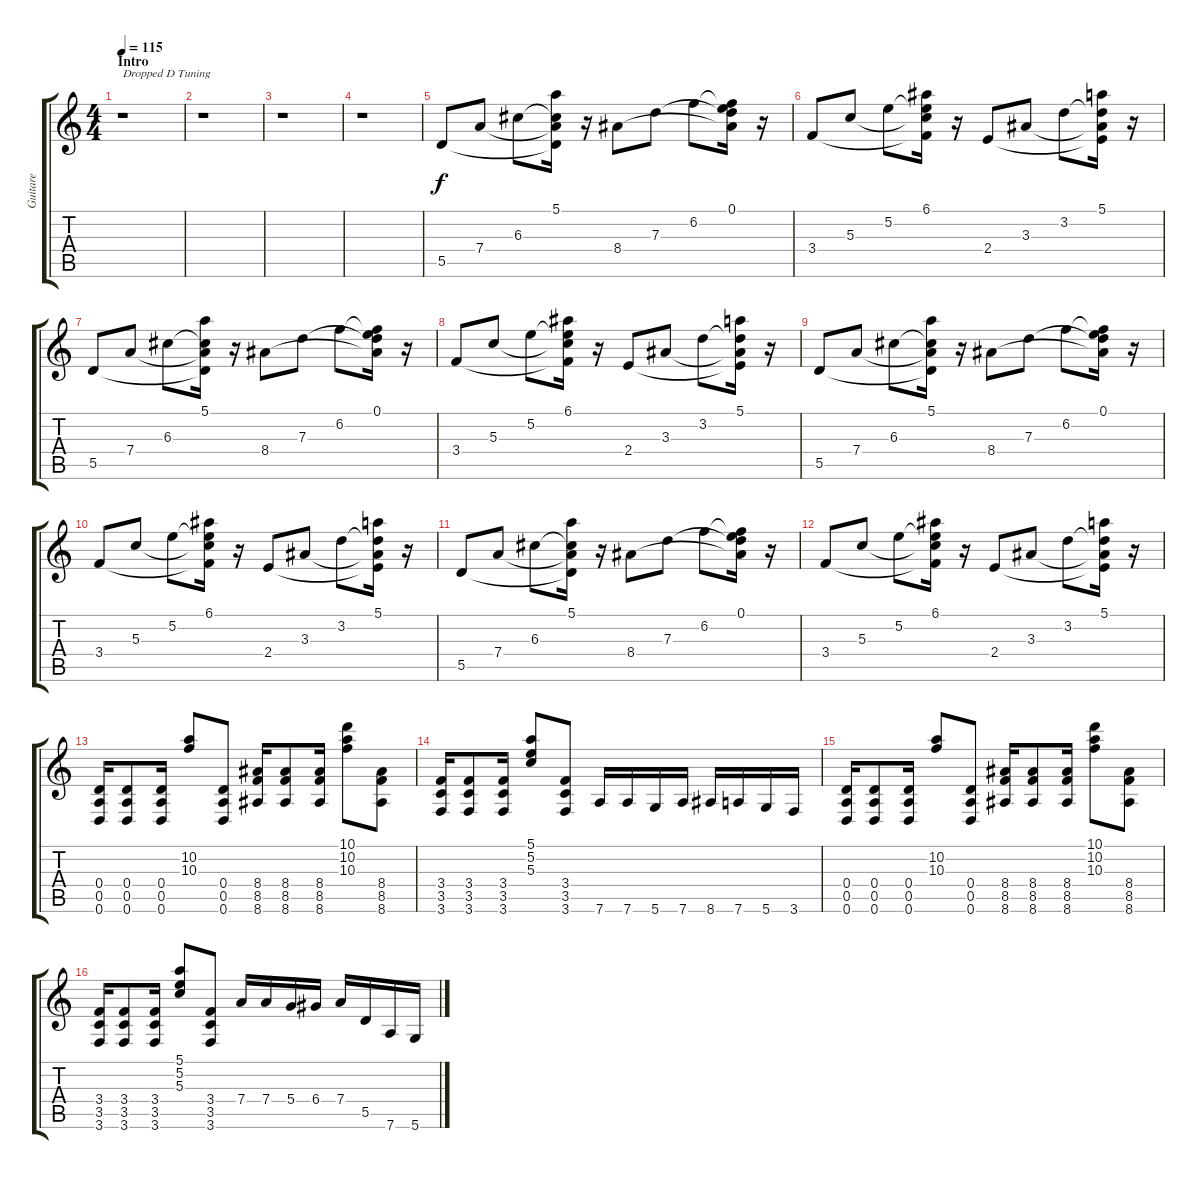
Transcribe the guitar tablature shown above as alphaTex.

\track ("Guitare" "Guitare") {instrument electricguitarjazz}
\staff {score tabs}
\tuning (E4 B3 G3 D3 A2 D2) {hide}
\ts (4 4)
\section ("" "Intro")
\tempo 115
\clef g2
\ks c
r.1{txt "Dropped D Tuning" dy f instrument electricguitarjazz} |
r.1 |
r.1 |
r.1 |
5.5.8 7.4.8 6.3.8 (5.1 6.3{t} 7.4{t} 5.5{t}).16 r.16 8.4.8 7.3.8 6.2.8 (0.1 6.2{t} 7.3{t} 8.4{t}).16 r.16 |
3.4.8 5.3.8 5.2.8 (6.1 5.2{t} 5.3{t} 3.4{t}).16 r.16 2.4.8 3.3.8 3.2.8 (5.1 3.2{t} 3.3{t} 2.4{t}).16 r.16 |
5.5.8 7.4.8 6.3.8 (5.1 6.3{t} 7.4{t} 5.5{t}).16 r.16 8.4.8 7.3.8 6.2.8 (0.1 6.2{t} 7.3{t} 8.4{t}).16 r.16 |
3.4.8 5.3.8 5.2.8 (6.1 5.2{t} 5.3{t} 3.4{t}).16 r.16 2.4.8 3.3.8 3.2.8 (5.1 3.2{t} 3.3{t} 2.4{t}).16 r.16 |
5.5.8 7.4.8 6.3.8 (5.1 6.3{t} 7.4{t} 5.5{t}).16 r.16 8.4.8 7.3.8 6.2.8 (0.1 6.2{t} 7.3{t} 8.4{t}).16 r.16 |
3.4.8 5.3.8 5.2.8 (6.1 5.2{t} 5.3{t} 3.4{t}).16 r.16 2.4.8 3.3.8 3.2.8 (5.1 3.2{t} 3.3{t} 2.4{t}).16 r.16 |
5.5.8 7.4.8 6.3.8 (5.1 6.3{t} 7.4{t} 5.5{t}).16 r.16 8.4.8 7.3.8 6.2.8 (0.1 6.2{t} 7.3{t} 8.4{t}).16 r.16 |
3.4.8 5.3.8 5.2.8 (6.1 5.2{t} 5.3{t} 3.4{t}).16 r.16 2.4.8 3.3.8 3.2.8 (5.1 3.2{t} 3.3{t} 2.4{t}).16 r.16 |
(0.4 0.5 0.6).16{instrument distortionguitar} (0.4 0.5 0.6).8 (0.4 0.5 0.6).16 (10.2 10.3).8 (0.4 0.5 0.6).8 (8.4 8.5 8.6).16 (8.4 8.5 8.6).8 (8.4 8.5 8.6).16 (10.1 10.2 10.3).8 (8.4 8.5 8.6).8 |
(3.4 3.5 3.6).16 (3.4 3.5 3.6).8 (3.4 3.5 3.6).16 (5.1 5.2 5.3).8 (3.4 3.5 3.6).8 7.6.16 7.6.16 5.6.16 7.6.16 8.6.16 7.6.16 5.6.16 3.6.16 |
(0.4 0.5 0.6).16 (0.4 0.5 0.6).8 (0.4 0.5 0.6).16 (10.2 10.3).8 (0.4 0.5 0.6).8 (8.4 8.5 8.6).16 (8.4 8.5 8.6).8 (8.4 8.5 8.6).16 (10.1 10.2 10.3).8 (8.4 8.5 8.6).8 |
(3.4 3.5 3.6).16 (3.4 3.5 3.6).8 (3.4 3.5 3.6).16 (5.1 5.2 5.3).8 (3.4 3.5 3.6).8 7.4.16 7.4.16 5.4.16 6.4.16 7.4.16 5.5.16 7.6.16 5.6.16
